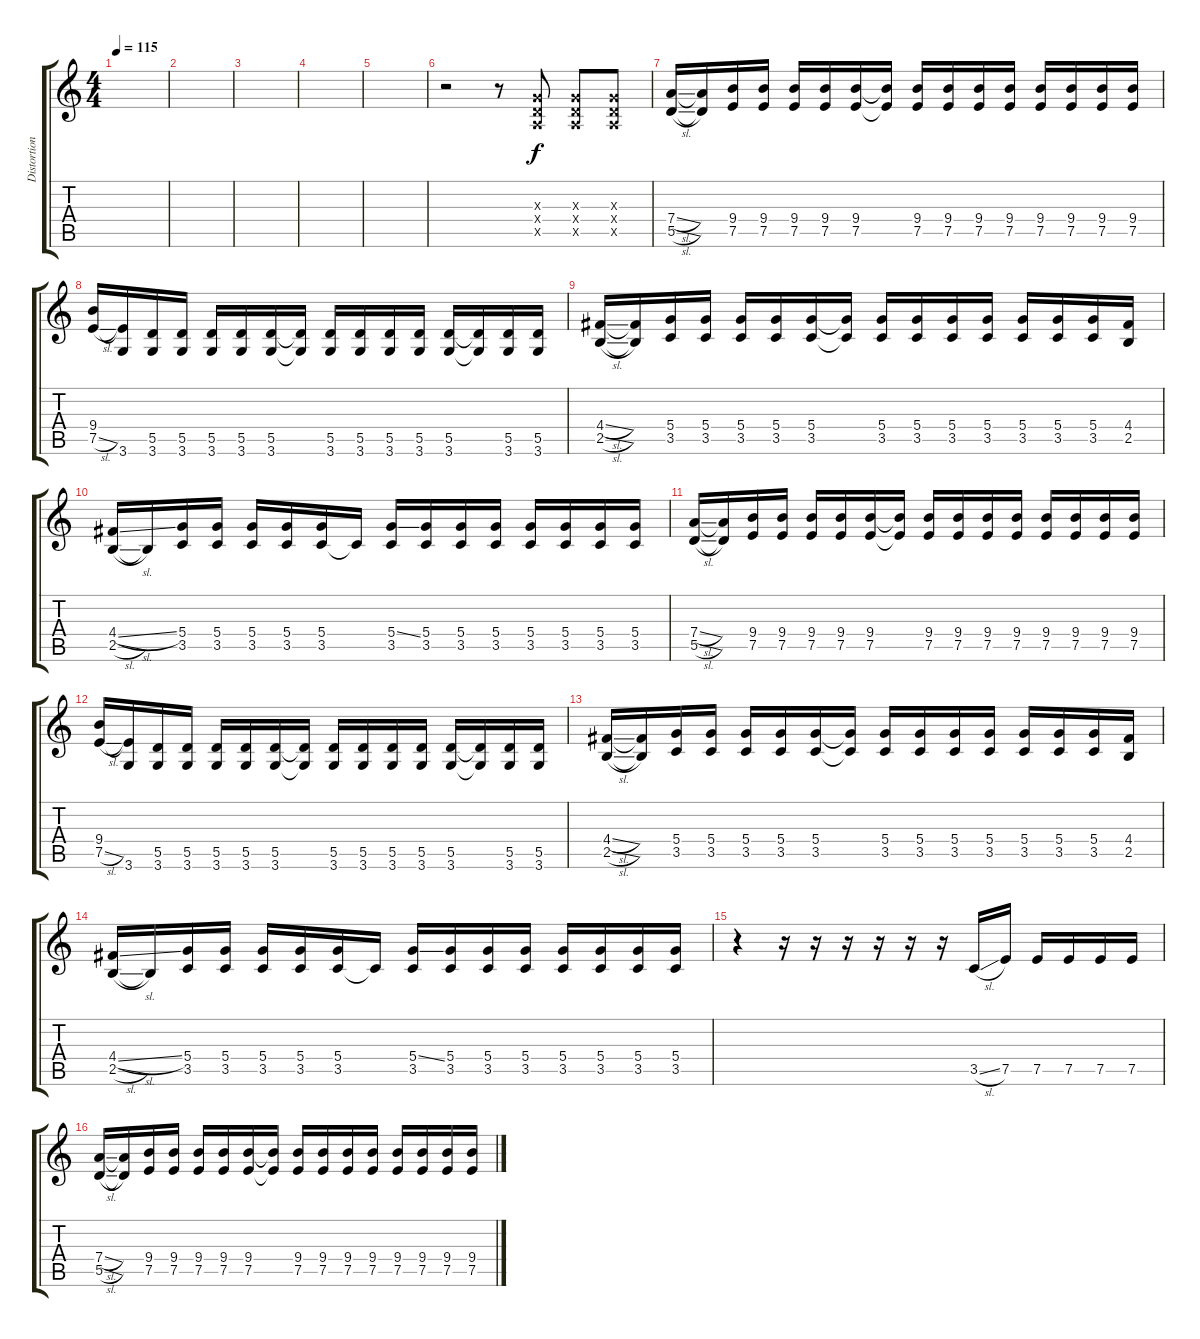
\track ("Distortion 3" "Distortion") {instrument distortionguitar}
\staff {score tabs}
\tuning (E4 B3 G3 D3 A2 E2) {hide}
\ts (4 4)
\tempo 115
\clef g2
\ks c
|
|
|
|
|
r.2 r.8 (0.3{x} 0.4{x} 0.5{x}).8 (0.3{x} 0.4{x} 0.5{x}).8 (0.3{x} 0.4{x} 0.5{x}).8 |
(7.4{sl} 5.5{sl}).16 (7.4{t} 5.5{t}).16 (9.4 7.5).16 (9.4 7.5).16 (9.4 7.5).16 (9.4 7.5).16 (9.4 7.5).16 (9.4{t} 7.5{t}).16 (9.4 7.5).16 (9.4 7.5).16 (9.4 7.5).16 (9.4 7.5).16 (9.4 7.5).16 (9.4 7.5).16 (9.4 7.5).16 (9.4 7.5).16 |
(9.4 7.5{sl}).16 (7.5{t} 3.6).16 (5.5 3.6).16 (5.5 3.6).16 (5.5 3.6).16 (5.5 3.6).16 (5.5 3.6).16 (5.5{t} 3.6{t}).16 (5.5 3.6).16 (5.5 3.6).16 (5.5 3.6).16 (5.5 3.6).16 (5.5 3.6).16 (5.5{t} 3.6{t}).16 (5.5 3.6).16 (5.5 3.6).16 |
(4.4{sl} 2.5{sl}).16 (4.4{t} 2.5{t}).16 (5.4 3.5).16 (5.4 3.5).16 (5.4 3.5).16 (5.4 3.5).16 (5.4 3.5).16 (5.4{t} 3.5{t}).16 (5.4 3.5).16 (5.4 3.5).16 (5.4 3.5).16 (5.4 3.5).16 (5.4 3.5).16 (5.4 3.5).16 (5.4 3.5).16 (4.4 2.5).16 |
(4.4{sl} 2.5{sl}).16 2.5{t}.16 (5.4 3.5).16 (5.4 3.5).16 (5.4 3.5).16 (5.4 3.5).16 (5.4 3.5).16 3.5{t}.16 (5.4{ss} 3.5).16 (5.4 3.5).16 (5.4 3.5).16 (5.4 3.5).16 (5.4 3.5).16 (5.4 3.5).16 (5.4 3.5).16 (5.4 3.5).16 |
(7.4{sl} 5.5{sl}).16 (7.4{t} 5.5{t}).16 (9.4 7.5).16 (9.4 7.5).16 (9.4 7.5).16 (9.4 7.5).16 (9.4 7.5).16 (9.4{t} 7.5{t}).16 (9.4 7.5).16 (9.4 7.5).16 (9.4 7.5).16 (9.4 7.5).16 (9.4 7.5).16 (9.4 7.5).16 (9.4 7.5).16 (9.4 7.5).16 |
(9.4 7.5{sl}).16 (7.5{t} 3.6).16 (5.5 3.6).16 (5.5 3.6).16 (5.5 3.6).16 (5.5 3.6).16 (5.5 3.6).16 (5.5{t} 3.6{t}).16 (5.5 3.6).16 (5.5 3.6).16 (5.5 3.6).16 (5.5 3.6).16 (5.5 3.6).16 (5.5{t} 3.6{t}).16 (5.5 3.6).16 (5.5 3.6).16 |
(4.4{sl} 2.5{sl}).16 (4.4{t} 2.5{t}).16 (5.4 3.5).16 (5.4 3.5).16 (5.4 3.5).16 (5.4 3.5).16 (5.4 3.5).16 (5.4{t} 3.5{t}).16 (5.4 3.5).16 (5.4 3.5).16 (5.4 3.5).16 (5.4 3.5).16 (5.4 3.5).16 (5.4 3.5).16 (5.4 3.5).16 (4.4 2.5).16 |
(4.4{sl} 2.5{sl}).16 2.5{t}.16 (5.4 3.5).16 (5.4 3.5).16 (5.4 3.5).16 (5.4 3.5).16 (5.4 3.5).16 3.5{t}.16 (5.4{ss} 3.5).16 (5.4 3.5).16 (5.4 3.5).16 (5.4 3.5).16 (5.4 3.5).16 (5.4 3.5).16 (5.4 3.5).16 (5.4 3.5).16 |
r.4 r.16 r.16 r.16 r.16 r.16 r.16 3.5{sl}.16 7.5.16 7.5.16 7.5.16 7.5.16 7.5.16 |
(7.4{sl} 5.5{sl}).16 (7.4{t} 5.5{t}).16 (9.4 7.5).16 (9.4 7.5).16 (9.4 7.5).16 (9.4 7.5).16 (9.4 7.5).16 (9.4{t} 7.5{t}).16 (9.4 7.5).16 (9.4 7.5).16 (9.4 7.5).16 (9.4 7.5).16 (9.4 7.5).16 (9.4 7.5).16 (9.4 7.5).16 (9.4 7.5).16
